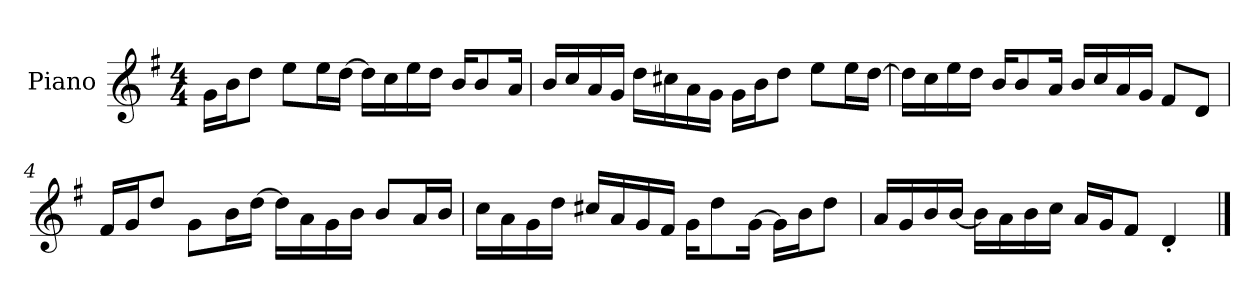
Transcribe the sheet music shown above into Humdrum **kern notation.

**kern
*part1
*staff1
*I"Piano
*I'P-no
*clefG2
*k[f#]
*M4/4
*MM90
=1
16g\LL
16b\J
8dd\J
8ee\L
16ee\L
[16dd\JJ
16dd\LL]
16cc\
16ee\
16dd\JJ
16b/KL
8b/
16a/Jk
=2
16b/LL
16cc/
16a/
16g/JJ
16dd\LL
16cc#X\
16a\
16g\JJ
16g\LL
16b\J
8dd\J
8ee\L
16ee\L
[16dd\JJ
=3
16dd\LL]
16cc\
16ee\
16dd\JJ
16b/KL
8b/
16a/Jk
16b/LL
16cc/
16a/
16g/JJ
8f#/L
8d/J
!!LO:LB:g=z
=4
16f#/LL
16g/J
8dd/J
8g\L
16b\L
[16dd\JJ
16dd\LL]
16a\
16g\
16b\JJ
8b/L
16a/L
16b/JJ
=5
16cc\LL
16a\
16g\
16dd\JJ
16cc#X/LL
16a/
16g/
16f#/JJ
16g\KL
8dd\
[16g\Jk
16g\LL]
16b\J
8dd\J
=6
16a/LL
16g/
16b/
[16b/JJ
16b\LL]
16a\
16b\
16cc\JJ
16a/LL
16g/J
8f#/J
4d'/
==
*-
